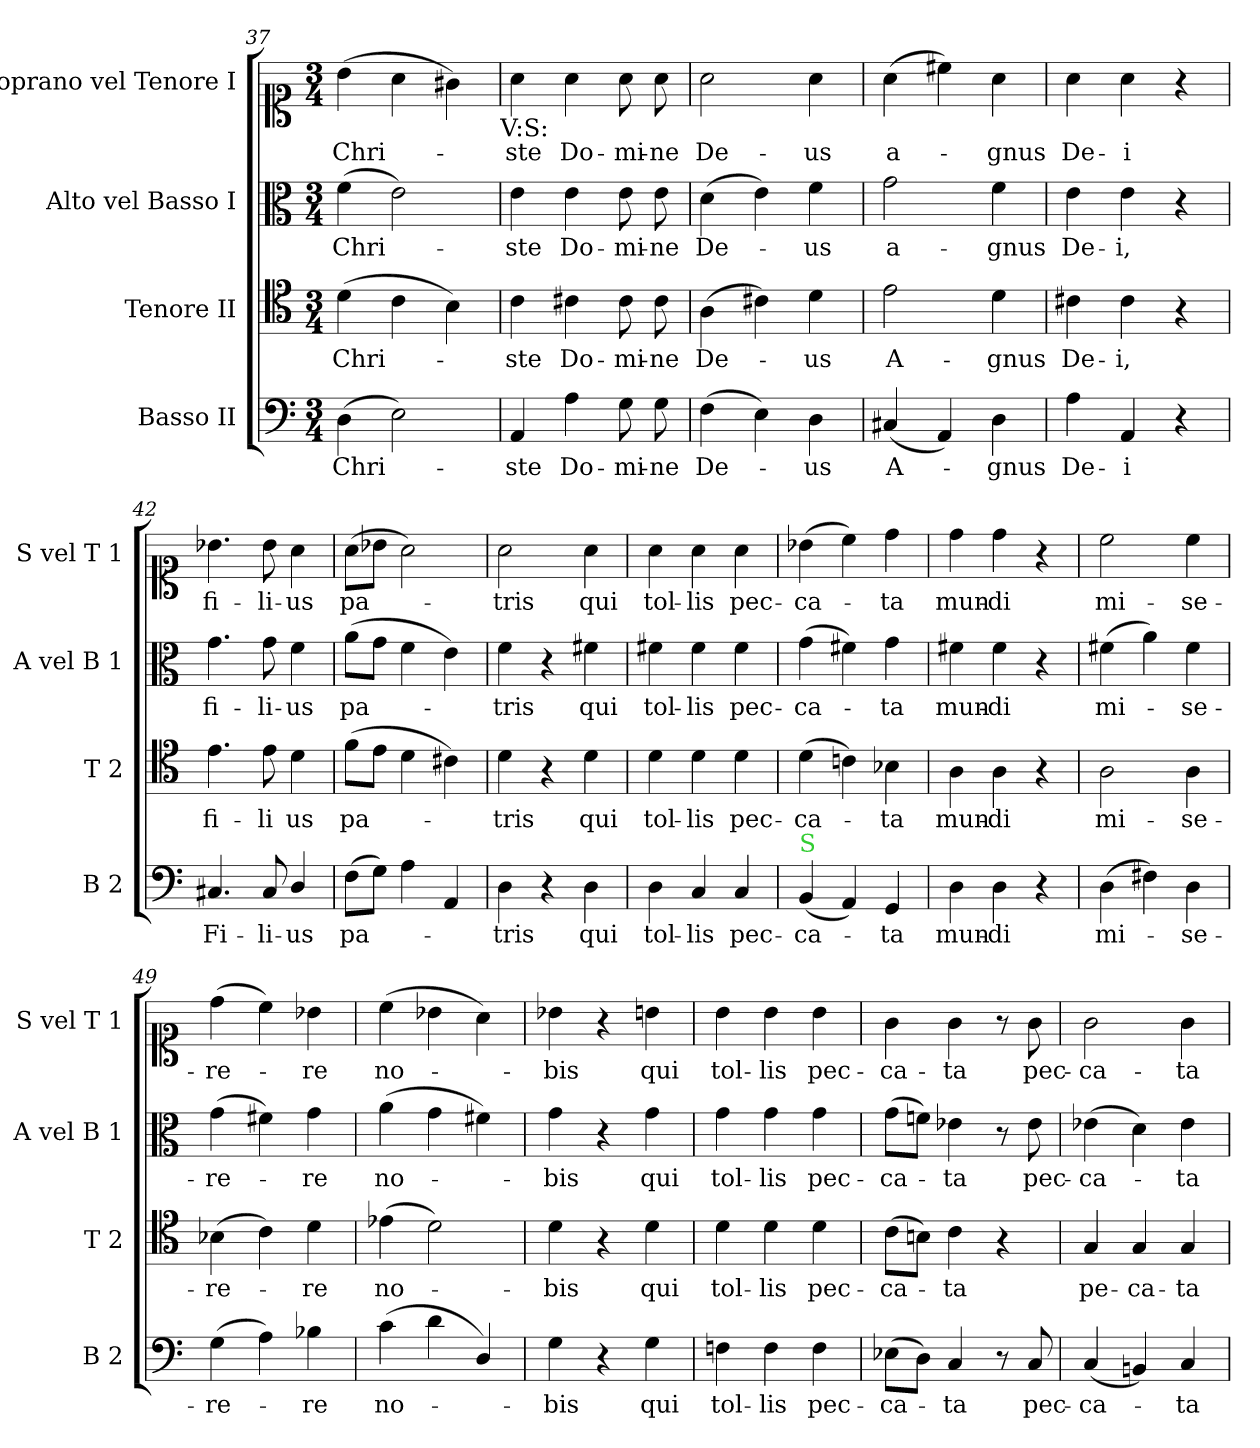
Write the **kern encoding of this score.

**kern	**text	**kern	**text	**kern	**text	**kern	**text
*part4	*part4	*part3	*part3	*part2	*part2	*part1	*part1
*staff4	*staff4	*staff3	*staff3	*staff2	*staff2	*staff1	*staff1
*I"Basso II	*	*I"Tenore II	*	*I"Alto vel Basso I	*	*I"Soprano vel Tenore I	*
*I'B 2	*	*I'T 2	*	*I'A vel B 1	*	*I'S vel T 1	*
*clefF4	*	*clefC4	*	*clefC3	*	*clefC1	*
*k[]	*	*k[]	*	*k[]	*	*k[]	*
*M3/4	*	*M3/4	*	*M3/4	*	*M3/4	*
=37	=37	=37	=37	=37	=37	=37	=37
(4D\	Chri-	(4d\	Chri-	(4f\	Chri-	(4b\	Chri-
2E\)	.	4c\	.	2e\)	.	4a\	.
.	.	4B\)	.	.	.	4g#X\)	.
!	!	!	!	!	!	!LO:TX:b:t=V&colon;S&colon;	!
=38	=38	=38	=38	=38	=38	=38	=38
4AA/	-ste	4c\	-ste	4e\	-ste	4a\	-ste
4A\	Do-	4c#X\	Do-	4e\	Do-	4a\	Do-
8G\	-mi-	8c#\	-mi-	8e\	-mi-	8a\	-mi-
8G\	-ne	8c#\	-ne	8e\	-ne	8a\	-ne
=39	=39	=39	=39	=39	=39	=39	=39
(4F\	De-	(4A\	De-	(4d\	De-	2a\	De-
4E\)	.	4c#X\)	.	4e\)	.	.	.
4D\	-us	4d\	-us	4f\	-us	4a\	-us
=40	=40	=40	=40	=40	=40	=40	=40
(>4C#X/	A-	2e\	A-	2g\	a-	(4a\	a-
4AA/)	.	.	.	.	.	4cc#X\)	.
4D\	-gnus	4d\	-gnus	4f\	-gnus	4a\	-gnus
=41	=41	=41	=41	=41	=41	=41	=41
4A\	De-	4c#X\	De-	4e\	De-	4a\	De-
4AA/	-i	4c#\	-i,	4e\	-i,	4a\	-i
4r	.	4r	.	4r	.	4r	.
=42	=42	=42	=42	=42	=42	=42	=42
4.C#X/	Fi-	4.e\	fi-	4.g\	fi-	4.b-X\	fi-
8C#/	-li-	8e\	-li	8g\	-li-	8b-\	-li-
4D/	-us	4d\	us	4f\	-us	4a\	-us
=43	=43	=43	=43	=43	=43	=43	=43
(8F\L	pa-	(8f\L	pa-	(8a\L	pa-	(8a\L	pa-
8G\J)	.	8e\J	.	8g\J	.	8b-X\J	.
4A\	.	4d\	.	4f\	.	2a\)	.
4AA/	.	4c#X\)	.	4e\)	.	.	.
=44	=44	=44	=44	=44	=44	=44	=44
4D\	-tris	4d\	-tris	4f\	-tris	2a\	-tris
4r	.	4r	.	4r	.	.	.
4D\	qui	4d\	qui	4f#X\	qui	4a\	qui
=45	=45	=45	=45	=45	=45	=45	=45
4D\	tol-	4d\	tol-	4f#X\	tol-	4a\	tol-
4C/	-lis	4d\	-lis	4f#\	-lis	4a\	-lis
4C/	pec-	4d\	pec-	4f#\	pec-	4a\	pec-
=46	=46	=46	=46	=46	=46	=46	=46
!LO:TX:a:color=limegreen:t=S	!	!	!	!	!	!	!
(>4BB/	-ca-	(4d\	-ca-	(4g\	-ca-	(4b-X\	-ca-
4AA/)	.	4cn\)	.	4f#X\)	.	4cc\)	.
4GG/	-ta	4B-X\	-ta	4g\	-ta	4dd\	-ta
=47	=47	=47	=47	=47	=47	=47	=47
4D\	mun-	4A\	mun-	4f#X\	mun-	4dd\	mun-
4D\	-di	4A\	-di	4f#\	-di	4dd\	-di
4r	.	4r	.	4r	.	4r	.
=48	=48	=48	=48	=48	=48	=48	=48
(4D\	mi-	2A\	mi-	(4f#X\	mi-	2cc\	mi-
4F#X\)	.	.	.	4a\)	.	.	.
4D\	-se-	4A\	-se-	4f#\	-se-	4cc\	-se-
=49	=49	=49	=49	=49	=49	=49	=49
(4G\	-re-	(4B-X\	-re-	(4g\	-re-	(4dd\	-re-
4A\)	.	4c\)	.	4f#X\)	.	4cc\)	.
4B-X\	-re	4d\	-re	4g\	-re	4b-X\	-re
=50	=50	=50	=50	=50	=50	=50	=50
(4c\	no-	(4e-X\	no-	(4a\	no-	(4cc\	no-
4d\	.	2d\)	.	4g\	.	4b-X\	.
4D/)	.	.	.	4f#X\)	.	4a\)	.
=51	=51	=51	=51	=51	=51	=51	=51
4G\	-bis	4d\	-bis	4g\	-bis	4b-X\	-bis
4r	.	4r	.	4r	.	4r	.
4G\	qui	4d\	qui	4g\	qui	4bn\	qui
=52	=52	=52	=52	=52	=52	=52	=52
4Fn\	tol-	4d\	tol-	4g\	tol-	4b\	tol-
4F\	-lis	4d\	-lis	4g\	-lis	4b\	-lis
4F\	pec-	4d\	pec-	4g\	pec-	4b\	pec-
=53	=53	=53	=53	=53	=53	=53	=53
(8E-X\L	-ca-	(8c\L	-ca-	(8g\L	-ca-	4g\	-ca-
8D\J)	.	8Bn\J)	.	8fn\J)	.	.	.
4C/	-ta	4c\	-ta	4e-X\	-ta	4g\	-ta
8r	.	4r	.	8r	.	8r	.
8C/	pec-	.	.	8e-\	pec-	8g\	pec-
=54	=54	=54	=54	=54	=54	=54	=54
(>4C/	-ca-	4G/	pe-	(4e-X\	-ca-	2g\	-ca-
4BBn/)	.	4G/	-ca-	4d\)	.	.	.
4C/	-ta	4G/	-ta	4e-\	-ta	4g\	-ta
=	=	=	=	=	=	=	=
*-	*-	*-	*-	*-	*-	*-	*-
